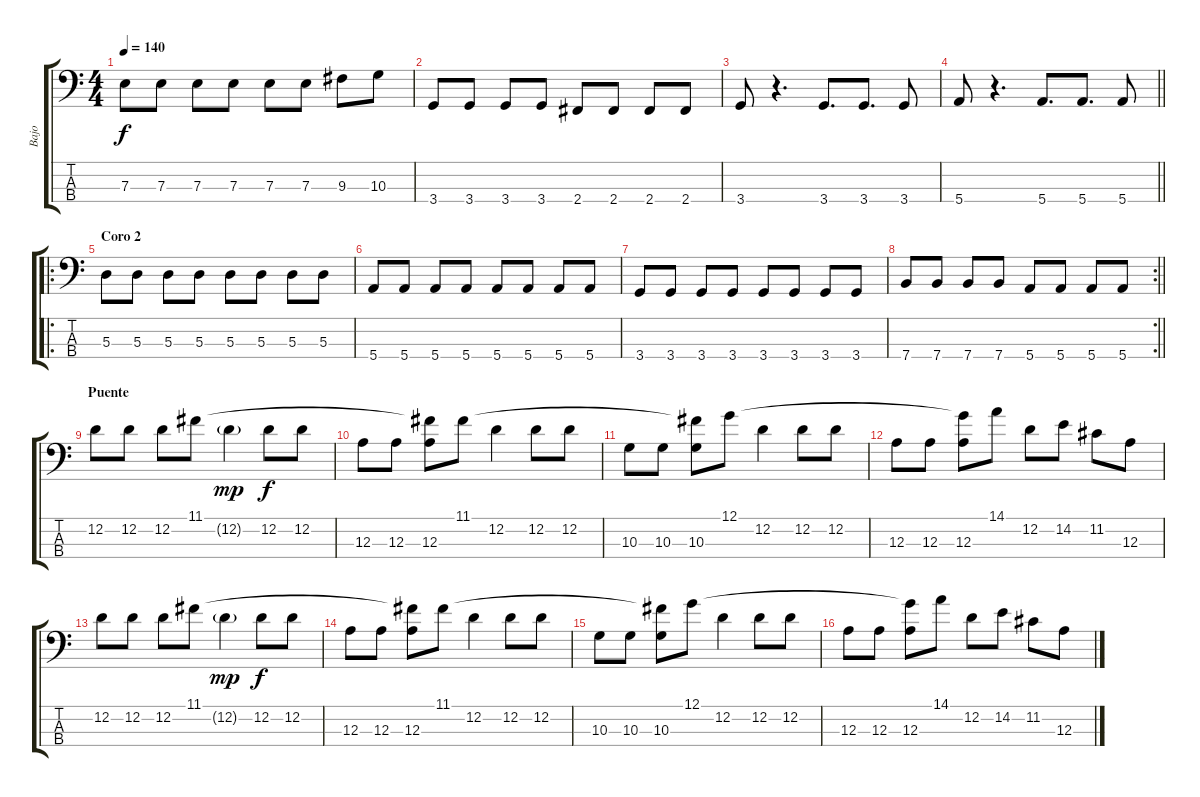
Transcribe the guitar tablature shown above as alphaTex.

\track ("Bajo" "Bajo") {instrument electricbasspick}
\staff {score tabs}
\tuning (G2 D2 A1 E1) {hide}
\ts (4 4)
\tempo 140
\clef f4
\ks c
7.3.8{dy f} 7.3.8 7.3.8 7.3.8 7.3.8 7.3.8 9.3.8 10.3.8 |
3.4.8 3.4.8 3.4.8 3.4.8 2.4.8 2.4.8 2.4.8 2.4.8 |
3.4.8 r.4{d} 3.4.8{d} 3.4.8{d} 3.4.8 |
\barLineRight lightlight
5.4.8 r.4{d} 5.4.8{d} 5.4.8{d} 5.4.8 |
\ro
\section ("" "Coro 2")
5.3.8 5.3.8 5.3.8 5.3.8 5.3.8 5.3.8 5.3.8 5.3.8 |
5.4.8 5.4.8 5.4.8 5.4.8 5.4.8 5.4.8 5.4.8 5.4.8 |
3.4.8 3.4.8 3.4.8 3.4.8 3.4.8 3.4.8 3.4.8 3.4.8 |
\rc 2
\barLineRight lightlight
7.4.8 7.4.8 7.4.8 7.4.8 5.4.8 5.4.8 5.4.8 5.4.8 |
\section ("" "Puente")
12.2.8 12.2.8 12.2.8 11.1.8 12.2{g}.4{dy mp} 12.2.8{dy f} 12.2.8 |
12.3.8 12.3.8 (11.1{t} 12.3).8 11.1.8 12.2.4 12.2.8 12.2.8 |
10.3.8 10.3.8 (11.1{t} 10.3).8 12.1.8 12.2.4 12.2.8 12.2.8 |
12.3.8 12.3.8 (12.1{t} 12.3).8 14.1.8 12.2.8 14.2.8 11.2.8 12.3.8 |
12.2.8 12.2.8 12.2.8 11.1.8 12.2{g}.4{dy mp} 12.2.8{dy f} 12.2.8 |
12.3.8 12.3.8 (11.1{t} 12.3).8 11.1.8 12.2.4 12.2.8 12.2.8 |
10.3.8 10.3.8 (11.1{t} 10.3).8 12.1.8 12.2.4 12.2.8 12.2.8 |
12.3.8 12.3.8 (12.1{t} 12.3).8 14.1.8 12.2.8 14.2.8 11.2.8 12.3.8
